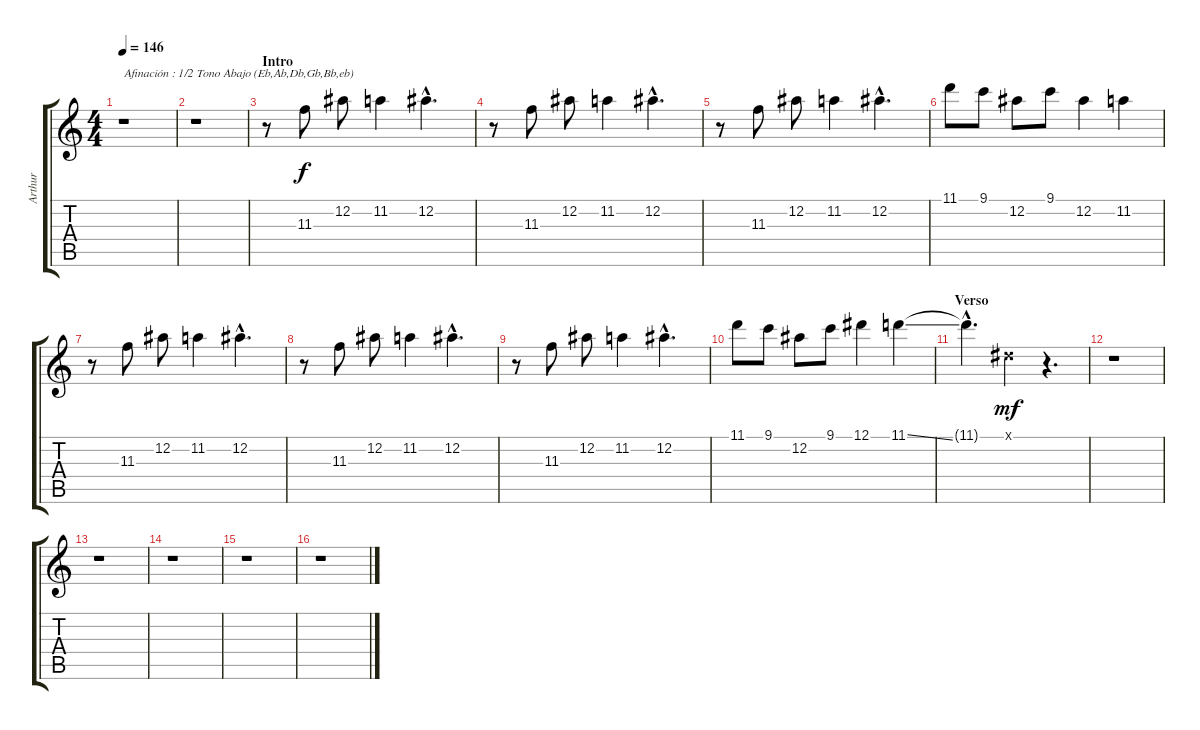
\track ("Arthur" "Arthur") {instrument distortionguitar}
\staff {score tabs}
\tuning (Eb4 Bb3 Gb3 Db3 Ab2 Eb2) {hide}
\ts (4 4)
\tempo 146
\clef g2
\ks c
r.1{txt "Afinación : 1/2 Tono Abajo (Eb,Ab,Db,Gb,Bb,eb)" dy f instrument distortionguitar} |
r.1 |
\section ("" "Intro")
r.8 11.3.8 12.2.8 11.2.4 12.2{hac}.4{d} |
r.8 11.3.8 12.2.8 11.2.4 12.2{hac}.4{d} |
r.8 11.3.8 12.2.8 11.2.4 12.2{hac}.4{d} |
11.1.8 9.1.8 12.2.8 9.1.8 12.2.4 11.2.4 |
r.8 11.3.8 12.2.8 11.2.4 12.2{hac}.4{d} |
r.8 11.3.8 12.2.8 11.2.4 12.2{hac}.4{d} |
r.8 11.3.8 12.2.8 11.2.4 12.2{hac}.4{d} |
11.1.8 9.1.8 12.2.8 9.1.8 12.1.4 11.1{ss}.4 |
\section ("" "Verso")
11.1{hac t}.4{d} 0.1{x}.4{dy mf} r.4{d} |
r.1 |
r.1 |
r.1 |
r.1 |
r.1
